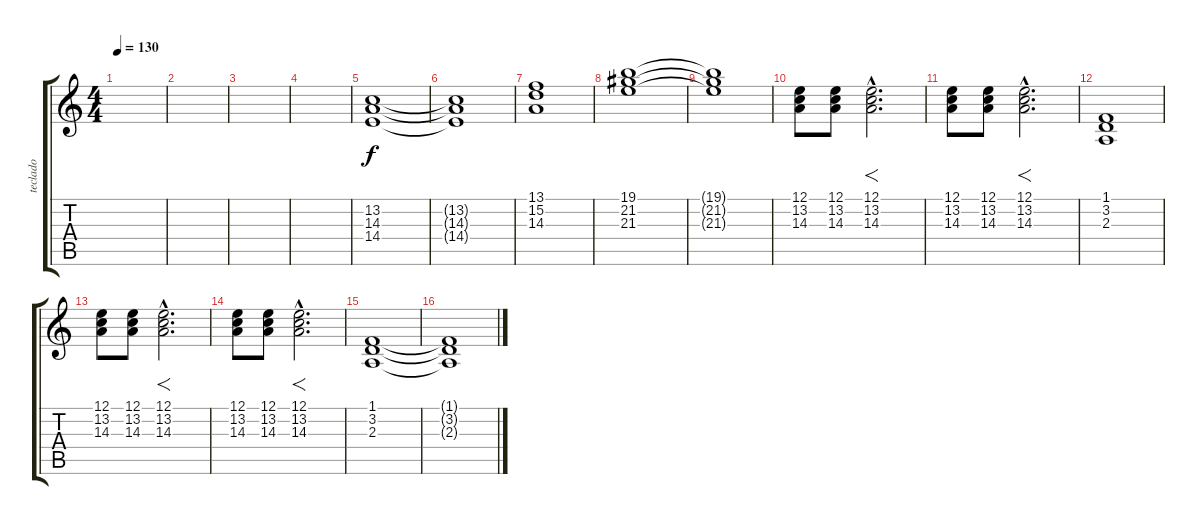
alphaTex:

\track ("teclado" "teclado") {instrument synthstrings1}
\staff {score tabs}
\tuning (E4 B3 G3 D3 A2 E2) {hide}
\ts (4 4)
\tempo 130
\clef g2
\ks c
|
|
|
|
(13.2 14.3 14.4).1{volume 4} |
(13.2{t} 14.3{t} 14.4{t}).1 |
(13.1 15.2 14.3).1{volume 9} |
(19.1 21.2 21.3).1{volume 4} |
(19.1{t} 21.2{t} 21.3{t}).1 |
(12.1 13.2 14.3).8{volume 7 instrument stringensemble1} (12.1 13.2 14.3).8 (12.1{hac} 13.2{hac} 14.3{hac}).2{f d} |
(12.1 13.2 14.3).8 (12.1 13.2 14.3).8 (12.1{hac} 13.2{hac} 14.3{hac}).2{f d} |
(1.1 3.2 2.3).1 |
(12.1 13.2 14.3).8{volume 7 instrument stringensemble1} (12.1 13.2 14.3).8 (12.1{hac} 13.2{hac} 14.3{hac}).2{f d} |
(12.1 13.2 14.3).8 (12.1 13.2 14.3).8 (12.1{hac} 13.2{hac} 14.3{hac}).2{f d} |
(1.1 3.2 2.3).1 |
(1.1{t} 3.2{t} 2.3{t}).1
